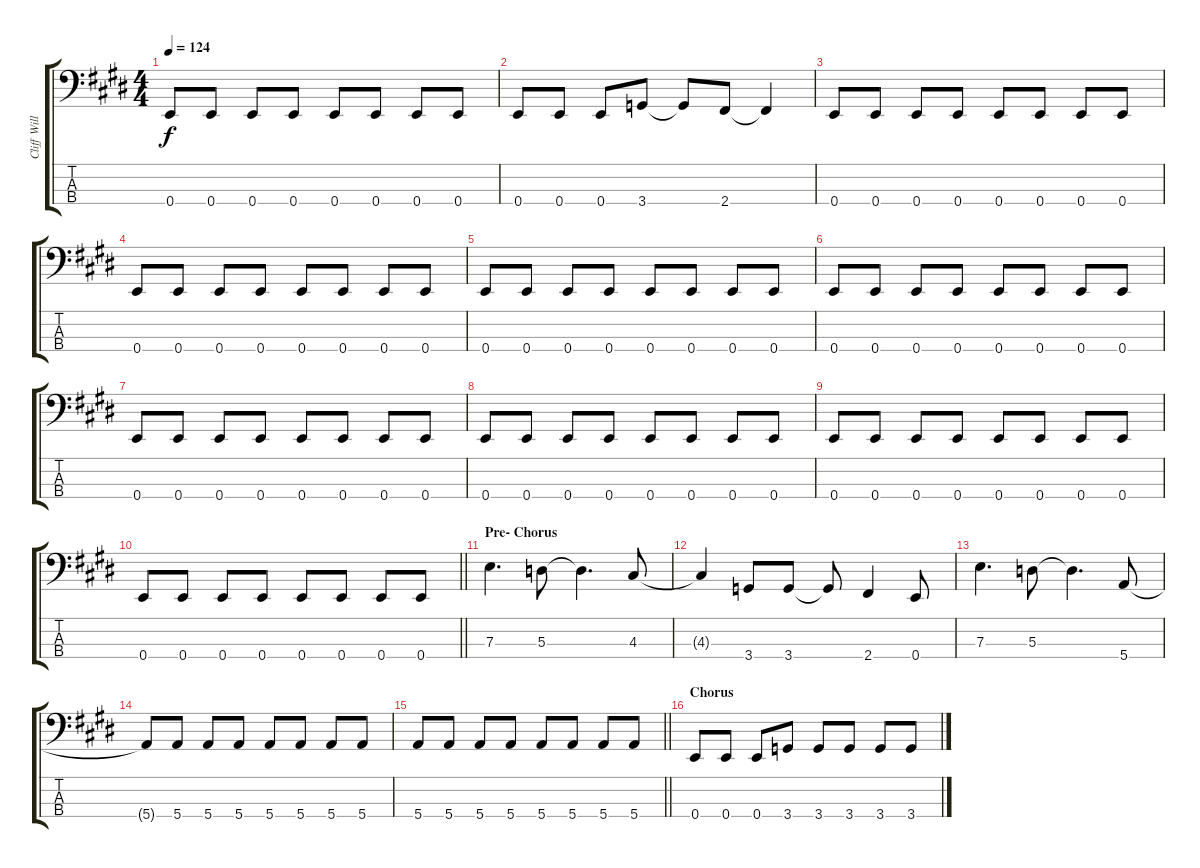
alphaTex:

\track ("Cliff Williams (Bass)" "Cliff Will") {instrument electricbasspick}
\staff {score tabs}
\tuning (G2 D2 A1 E1) {hide}
\ts (4 4)
\tempo 124
\clef f4
\ks e
0.4.8{dy f} 0.4.8 0.4.8 0.4.8 0.4.8 0.4.8 0.4.8 0.4.8 |
0.4.8 0.4.8 0.4.8 3.4.8 3.4{t}.8 2.4.8 2.4{t}.4 |
0.4.8 0.4.8 0.4.8 0.4.8 0.4.8 0.4.8 0.4.8 0.4.8 |
0.4.8 0.4.8 0.4.8 0.4.8 0.4.8 0.4.8 0.4.8 0.4.8 |
0.4.8 0.4.8 0.4.8 0.4.8 0.4.8 0.4.8 0.4.8 0.4.8 |
0.4.8 0.4.8 0.4.8 0.4.8 0.4.8 0.4.8 0.4.8 0.4.8 |
0.4.8 0.4.8 0.4.8 0.4.8 0.4.8 0.4.8 0.4.8 0.4.8 |
0.4.8 0.4.8 0.4.8 0.4.8 0.4.8 0.4.8 0.4.8 0.4.8 |
0.4.8 0.4.8 0.4.8 0.4.8 0.4.8 0.4.8 0.4.8 0.4.8 |
\barLineRight lightlight
0.4.8 0.4.8 0.4.8 0.4.8 0.4.8 0.4.8 0.4.8 0.4.8 |
\section ("" "Pre- Chorus")
7.3.4{d} 5.3.8 5.3{t}.4{d} 4.3.8 |
4.3{t}.4 3.4.8 3.4.8 3.4{t}.8 2.4.4 0.4.8 |
7.3.4{d} 5.3.8 5.3{t}.4{d} 5.4.8 |
5.4{t}.8 5.4.8 5.4.8 5.4.8 5.4.8 5.4.8 5.4.8 5.4.8 |
\barLineRight lightlight
5.4.8 5.4.8 5.4.8 5.4.8 5.4.8 5.4.8 5.4.8 5.4.8 |
\section ("" "Chorus")
0.4.8 0.4.8 0.4.8 3.4.8 3.4.8 3.4.8 3.4.8 3.4.8
